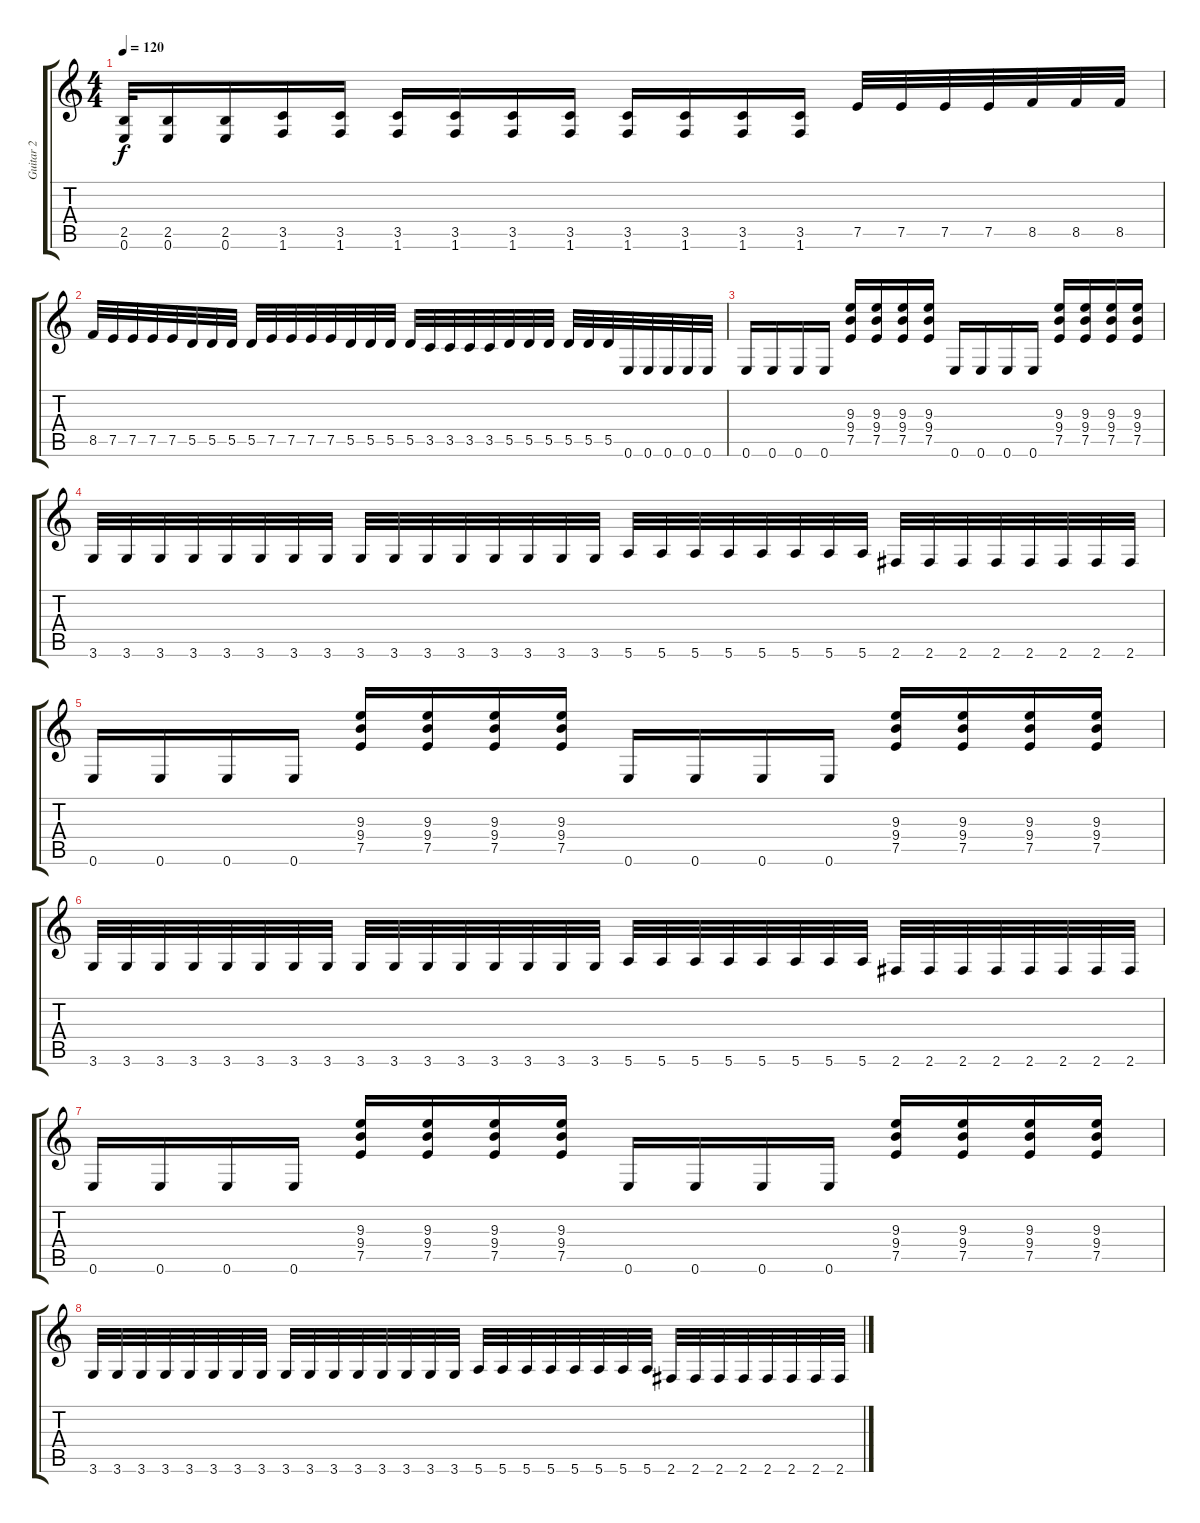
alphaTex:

\track ("Guitar 2" "Guitar 2") {instrument distortionguitar}
\staff {score tabs}
\tuning (E4 B3 G3 D3 A2 E2) {hide}
\ts (4 4)
\tempo 120
\clef g2
\ks c
(2.5{t} 0.6{t}).32{dy f} (2.5 0.6).16 (2.5 0.6).16 (3.5 1.6).16 (3.5 1.6).16 (3.5 1.6).16 (3.5 1.6).16 (3.5 1.6).16 (3.5 1.6).16 (3.5 1.6).16 (3.5 1.6).16 (3.5 1.6).16 (3.5 1.6).16 7.5.32 7.5.32 7.5.32 7.5.32 8.5.32 8.5.32 8.5.32 |
8.5.32 7.5.32 7.5.32 7.5.32 7.5.32 5.5.32 5.5.32 5.5.32 5.5.32 7.5.32 7.5.32 7.5.32 7.5.32 5.5.32 5.5.32 5.5.32 5.5.32 3.5.32 3.5.32 3.5.32 3.5.32 5.5.32 5.5.32 5.5.32 5.5.32 5.5.32 5.5.32 0.6.32 0.6.32 0.6.32 0.6.32 0.6.32 |
0.6.16 0.6.16 0.6.16 0.6.16 (9.3 9.4 7.5).16 (9.3 9.4 7.5).16 (9.3 9.4 7.5).16 (9.3 9.4 7.5).16 0.6.16 0.6.16 0.6.16 0.6.16 (9.3 9.4 7.5).16 (9.3 9.4 7.5).16 (9.3 9.4 7.5).16 (9.3 9.4 7.5).16 |
3.6.32 3.6.32 3.6.32 3.6.32 3.6.32 3.6.32 3.6.32 3.6.32 3.6.32 3.6.32 3.6.32 3.6.32 3.6.32 3.6.32 3.6.32 3.6.32 5.6.32 5.6.32 5.6.32 5.6.32 5.6.32 5.6.32 5.6.32 5.6.32 2.6.32 2.6.32 2.6.32 2.6.32 2.6.32 2.6.32 2.6.32 2.6.32 |
0.6.16 0.6.16 0.6.16 0.6.16 (9.3 9.4 7.5).16 (9.3 9.4 7.5).16 (9.3 9.4 7.5).16 (9.3 9.4 7.5).16 0.6.16 0.6.16 0.6.16 0.6.16 (9.3 9.4 7.5).16 (9.3 9.4 7.5).16 (9.3 9.4 7.5).16 (9.3 9.4 7.5).16 |
3.6.32 3.6.32 3.6.32 3.6.32 3.6.32 3.6.32 3.6.32 3.6.32 3.6.32 3.6.32 3.6.32 3.6.32 3.6.32 3.6.32 3.6.32 3.6.32 5.6.32 5.6.32 5.6.32 5.6.32 5.6.32 5.6.32 5.6.32 5.6.32 2.6.32 2.6.32 2.6.32 2.6.32 2.6.32 2.6.32 2.6.32 2.6.32 |
0.6.16 0.6.16 0.6.16 0.6.16 (9.3 9.4 7.5).16 (9.3 9.4 7.5).16 (9.3 9.4 7.5).16 (9.3 9.4 7.5).16 0.6.16 0.6.16 0.6.16 0.6.16 (9.3 9.4 7.5).16 (9.3 9.4 7.5).16 (9.3 9.4 7.5).16 (9.3 9.4 7.5).16 |
3.6.32 3.6.32 3.6.32 3.6.32 3.6.32 3.6.32 3.6.32 3.6.32 3.6.32 3.6.32 3.6.32 3.6.32 3.6.32 3.6.32 3.6.32 3.6.32 5.6.32 5.6.32 5.6.32 5.6.32 5.6.32 5.6.32 5.6.32 5.6.32 2.6.32 2.6.32 2.6.32 2.6.32 2.6.32 2.6.32 2.6.32 2.6.32
